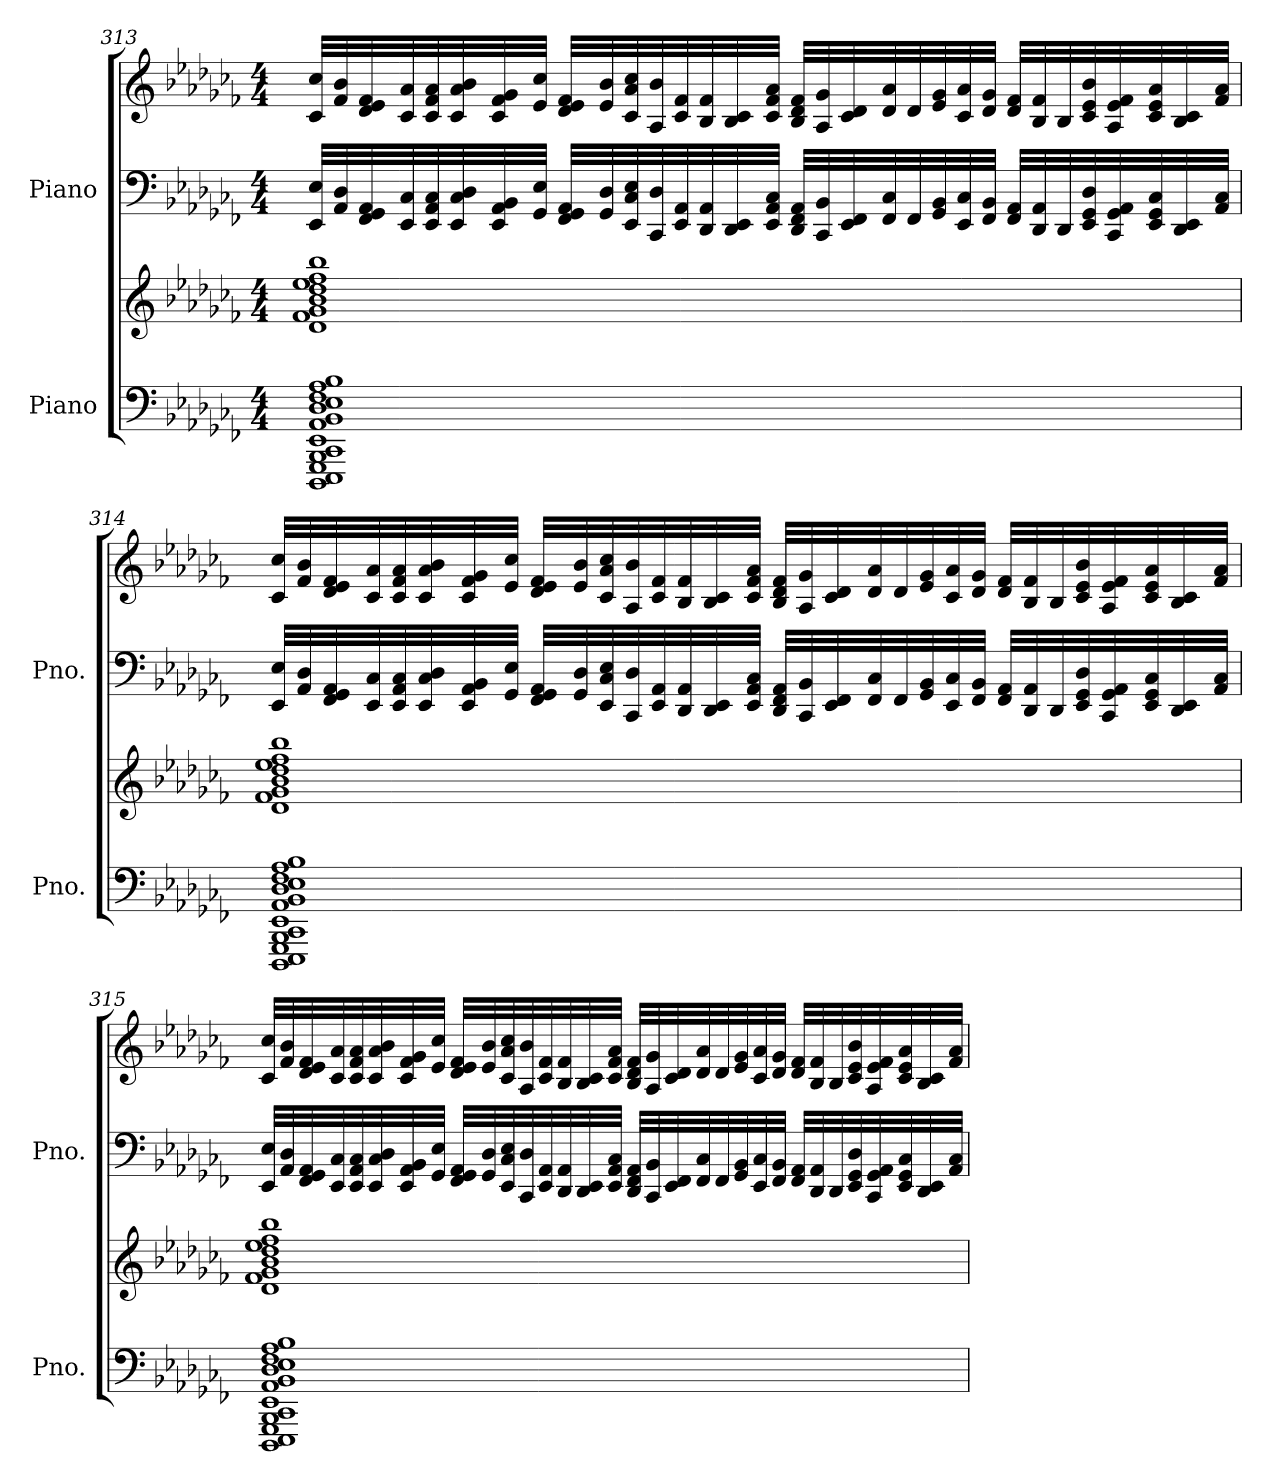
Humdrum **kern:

**kern	**kern	**kern	**kern
*part2	*part2	*part1	*part1
*staff4	*staff3	*staff2	*staff1
*I"Piano	*	*I"Piano	*
*I'Pno.	*	*I'Pno.	*
!!LO:LB:g=z
*clefF4	*clefG2	*clefF4	*clefG2
*ITrd14c24	*ITrd14c24	*ITrd-21c-36	*ITrd-21c-36
*k[b-e-a-d-g-c-f-]	*k[b-e-a-d-g-c-f-]	*k[b-e-a-d-g-c-f-]	*k[b-e-a-d-g-c-f-]
*M4/4	*M4/4	*M4/4	*M4/4
=313	=313	=313	=313
1DDDDD- 1EEEEE- 1GGGGG- 1BBBBB- 1CCCC- 1EEEE- 1AAAA- 1BBBB- 1DDD- 1EEE- 1FFF- 1AAA- 1BBB-	1DD- 1FF- 1GG- 1BB- 1D- 1E- 1F- 1B-	32ee-/ 32eee-/LLL	32cccc-/ 32ccccc-/LLL
.	.	32aa-/ 32ddd-/	32ffff-/ 32bbbb-/
.	.	32ff-/ 32gg-/ 32aa-/	32dddd-/ 32eeee-/ 32ffff-/
.	.	32ee-/ 32ccc-/	32cccc-/ 32aaaa-/
.	.	32ee-/ 32aa-/ 32ccc-/	32cccc-/ 32ffff-/ 32aaaa-/
.	.	32ee-/ 32ccc-/ 32ddd-/	32cccc-/ 32aaaa-/ 32bbbb-/
.	.	32ee-/ 32aa-/ 32bb-/	32cccc-/ 32ffff-/ 32gggg-/
.	.	32gg-/ 32eee-/JJJ	32eeee-/ 32ccccc-/JJJ
.	.	32ff-/ 32gg-/ 32aa-/LLL	32dddd-/ 32eeee-/ 32ffff-/LLL
.	.	32gg-/ 32ddd-/	32eeee-/ 32bbbb-/
.	.	32ee-/ 32ccc-/ 32eee-/	32cccc-/ 32aaaa-/ 32ccccc-/
.	.	32cc-/ 32ddd-/	32aaa-/ 32bbbb-/
.	.	32ee-/ 32aa-/	32cccc-/ 32ffff-/
.	.	32dd-/ 32aa-/	32bbb-/ 32ffff-/
.	.	32dd-/ 32ee-/	32bbb-/ 32cccc-/
.	.	32ee-/ 32aa-/ 32ccc-/JJJ	32cccc-/ 32ffff-/ 32aaaa-/JJJ
.	.	32dd-/ 32ff-/ 32aa-/LLL	32bbb-/ 32dddd-/ 32ffff-/LLL
.	.	32cc-/ 32bb-/	32aaa-/ 32gggg-/
.	.	32ee-/ 32ff-/	32cccc-/ 32dddd-/
.	.	32ff-/ 32ccc-/	32dddd-/ 32aaaa-/
.	.	32ff-/	32dddd-/
.	.	32gg-/ 32bb-/	32eeee-/ 32gggg-/
.	.	32ee-/ 32ccc-/	32cccc-/ 32aaaa-/
.	.	32ff-/ 32bb-/JJJ	32dddd-/ 32gggg-/JJJ
.	.	32ff-/ 32aa-/LLL	32dddd-/ 32ffff-/LLL
.	.	32dd-/ 32aa-/	32bbb-/ 32ffff-/
.	.	32dd-/	32bbb-/
.	.	32ee-/ 32gg-/ 32ddd-/	32cccc-/ 32eeee-/ 32bbbb-/
.	.	32cc-/ 32gg-/ 32aa-/	32aaa-/ 32eeee-/ 32ffff-/
.	.	32ee-/ 32gg-/ 32ccc-/	32cccc-/ 32eeee-/ 32aaaa-/
.	.	32dd-/ 32ee-/	32bbb-/ 32cccc-/
.	.	32aa-/ 32ccc-/JJJ	32ffff-/ 32aaaa-/JJJ
!!LO:LB:g=z
=314	=314	=314	=314
1DDDDD- 1EEEEE- 1GGGGG- 1BBBBB- 1CCCC- 1EEEE- 1AAAA- 1BBBB- 1DDD- 1EEE- 1FFF- 1AAA- 1BBB-	1DD- 1FF- 1GG- 1BB- 1D- 1E- 1F- 1B-	32ee-/ 32eee-/LLL	32cccc-/ 32ccccc-/LLL
.	.	32aa-/ 32ddd-/	32ffff-/ 32bbbb-/
.	.	32ff-/ 32gg-/ 32aa-/	32dddd-/ 32eeee-/ 32ffff-/
.	.	32ee-/ 32ccc-/	32cccc-/ 32aaaa-/
.	.	32ee-/ 32aa-/ 32ccc-/	32cccc-/ 32ffff-/ 32aaaa-/
.	.	32ee-/ 32ccc-/ 32ddd-/	32cccc-/ 32aaaa-/ 32bbbb-/
.	.	32ee-/ 32aa-/ 32bb-/	32cccc-/ 32ffff-/ 32gggg-/
.	.	32gg-/ 32eee-/JJJ	32eeee-/ 32ccccc-/JJJ
.	.	32ff-/ 32gg-/ 32aa-/LLL	32dddd-/ 32eeee-/ 32ffff-/LLL
.	.	32gg-/ 32ddd-/	32eeee-/ 32bbbb-/
.	.	32ee-/ 32ccc-/ 32eee-/	32cccc-/ 32aaaa-/ 32ccccc-/
.	.	32cc-/ 32ddd-/	32aaa-/ 32bbbb-/
.	.	32ee-/ 32aa-/	32cccc-/ 32ffff-/
.	.	32dd-/ 32aa-/	32bbb-/ 32ffff-/
.	.	32dd-/ 32ee-/	32bbb-/ 32cccc-/
.	.	32ee-/ 32aa-/ 32ccc-/JJJ	32cccc-/ 32ffff-/ 32aaaa-/JJJ
.	.	32dd-/ 32ff-/ 32aa-/LLL	32bbb-/ 32dddd-/ 32ffff-/LLL
.	.	32cc-/ 32bb-/	32aaa-/ 32gggg-/
.	.	32ee-/ 32ff-/	32cccc-/ 32dddd-/
.	.	32ff-/ 32ccc-/	32dddd-/ 32aaaa-/
.	.	32ff-/	32dddd-/
.	.	32gg-/ 32bb-/	32eeee-/ 32gggg-/
.	.	32ee-/ 32ccc-/	32cccc-/ 32aaaa-/
.	.	32ff-/ 32bb-/JJJ	32dddd-/ 32gggg-/JJJ
.	.	32ff-/ 32aa-/LLL	32dddd-/ 32ffff-/LLL
.	.	32dd-/ 32aa-/	32bbb-/ 32ffff-/
.	.	32dd-/	32bbb-/
.	.	32ee-/ 32gg-/ 32ddd-/	32cccc-/ 32eeee-/ 32bbbb-/
.	.	32cc-/ 32gg-/ 32aa-/	32aaa-/ 32eeee-/ 32ffff-/
.	.	32ee-/ 32gg-/ 32ccc-/	32cccc-/ 32eeee-/ 32aaaa-/
.	.	32dd-/ 32ee-/	32bbb-/ 32cccc-/
.	.	32aa-/ 32ccc-/JJJ	32ffff-/ 32aaaa-/JJJ
!!LO:PB:g=z
=315	=315	=315	=315
1DDDDD- 1EEEEE- 1GGGGG- 1BBBBB- 1CCCC- 1EEEE- 1AAAA- 1BBBB- 1DDD- 1EEE- 1FFF- 1AAA- 1BBB-	1DD- 1FF- 1GG- 1BB- 1D- 1E- 1F- 1B-	32ee-/ 32eee-/LLL	32cccc-/ 32ccccc-/LLL
.	.	32aa-/ 32ddd-/	32ffff-/ 32bbbb-/
.	.	32ff-/ 32gg-/ 32aa-/	32dddd-/ 32eeee-/ 32ffff-/
.	.	32ee-/ 32ccc-/	32cccc-/ 32aaaa-/
.	.	32ee-/ 32aa-/ 32ccc-/	32cccc-/ 32ffff-/ 32aaaa-/
.	.	32ee-/ 32ccc-/ 32ddd-/	32cccc-/ 32aaaa-/ 32bbbb-/
.	.	32ee-/ 32aa-/ 32bb-/	32cccc-/ 32ffff-/ 32gggg-/
.	.	32gg-/ 32eee-/JJJ	32eeee-/ 32ccccc-/JJJ
.	.	32ff-/ 32gg-/ 32aa-/LLL	32dddd-/ 32eeee-/ 32ffff-/LLL
.	.	32gg-/ 32ddd-/	32eeee-/ 32bbbb-/
.	.	32ee-/ 32ccc-/ 32eee-/	32cccc-/ 32aaaa-/ 32ccccc-/
.	.	32cc-/ 32ddd-/	32aaa-/ 32bbbb-/
.	.	32ee-/ 32aa-/	32cccc-/ 32ffff-/
.	.	32dd-/ 32aa-/	32bbb-/ 32ffff-/
.	.	32dd-/ 32ee-/	32bbb-/ 32cccc-/
.	.	32ee-/ 32aa-/ 32ccc-/JJJ	32cccc-/ 32ffff-/ 32aaaa-/JJJ
.	.	32dd-/ 32ff-/ 32aa-/LLL	32bbb-/ 32dddd-/ 32ffff-/LLL
.	.	32cc-/ 32bb-/	32aaa-/ 32gggg-/
.	.	32ee-/ 32ff-/	32cccc-/ 32dddd-/
.	.	32ff-/ 32ccc-/	32dddd-/ 32aaaa-/
.	.	32ff-/	32dddd-/
.	.	32gg-/ 32bb-/	32eeee-/ 32gggg-/
.	.	32ee-/ 32ccc-/	32cccc-/ 32aaaa-/
.	.	32ff-/ 32bb-/JJJ	32dddd-/ 32gggg-/JJJ
.	.	32ff-/ 32aa-/LLL	32dddd-/ 32ffff-/LLL
.	.	32dd-/ 32aa-/	32bbb-/ 32ffff-/
.	.	32dd-/	32bbb-/
.	.	32ee-/ 32gg-/ 32ddd-/	32cccc-/ 32eeee-/ 32bbbb-/
.	.	32cc-/ 32gg-/ 32aa-/	32aaa-/ 32eeee-/ 32ffff-/
.	.	32ee-/ 32gg-/ 32ccc-/	32cccc-/ 32eeee-/ 32aaaa-/
.	.	32dd-/ 32ee-/	32bbb-/ 32cccc-/
.	.	32aa-/ 32ccc-/JJJ	32ffff-/ 32aaaa-/JJJ
=	=	=	=
*-	*-	*-	*-
